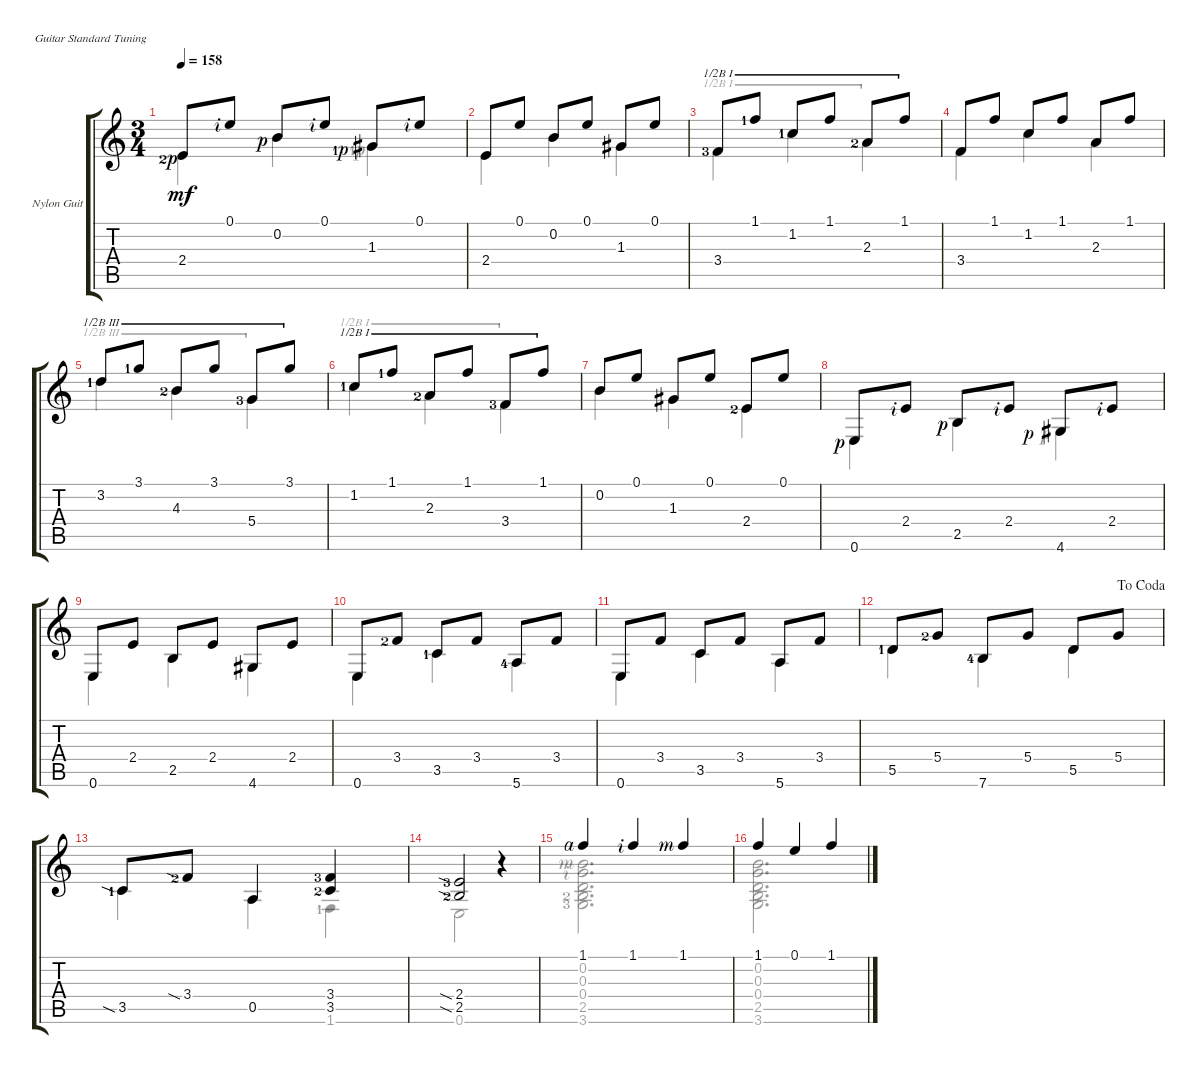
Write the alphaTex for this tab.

\defaultSystemsLayout 4
\bracketExtendMode groupsimilarinstruments
\firstSystemTrackNameOrientation horizontal
\otherSystemsTrackNameOrientation horizontal
\track ("Nylon Guitar" "Nylon Guit") {instrument acousticguitarsteel}
\staff {score tabs}
\tuning (E4 B3 G3 D3 A2 E2)
\voice
\ts (3 4)
\tempo 158
\clef g2
\ks c
2.4{lf 3 rf 1}.8{dy mf instrument acousticguitarsteel} 0.1{rf 2}.8 0.2{rf 1}.8 0.1{rf 2}.8 1.3{lf 2 rf 1}.8 0.1{rf 2}.8 |
2.4.8 0.1.8 0.2.8 0.1.8 1.3.8 0.1.8 |
3.4{lf 4}.8{barre (1 half)} 1.1{lf 2}.8{barre (1 half)} 1.2{lf 2}.8{barre (1 half)} 1.1.8{barre (1 half)} 2.3{lf 3}.8{barre (1 half)} 1.1.8{barre (1 half)} |
3.4.8 1.1.8 1.2.8 1.1.8 2.3.8 1.1.8 |
3.2{lf 2}.8{barre (3 half)} 3.1{lf 2}.8{barre (3 half)} 4.3{lf 3}.8{barre (3 half)} 3.1.8{barre (3 half)} 5.4{lf 4}.8{barre (3 half)} 3.1.8{barre (3 half)} |
1.2{lf 2}.8{barre (1 half)} 1.1{lf 2}.8{barre (1 half)} 2.3{lf 3}.8{barre (1 half)} 1.1.8{barre (1 half)} 3.4{lf 4}.8{barre (1 half)} 1.1.8{barre (1 half)} |
0.2.8 0.1.8 1.3.8 0.1.8 2.4{lf 3}.8 0.1.8 |
0.6{rf 1}.8 2.4{rf 2}.8 2.5{rf 1}.8 2.4{rf 2}.8 4.6{rf 1}.8 2.4{rf 2}.8 |
0.6.8 2.4.8 2.5.8 2.4.8 4.6.8 2.4.8 |
0.6.8 3.4{lf 3}.8 3.5{lf 2}.8 3.4.8 5.6{lf 5}.8 3.4.8 |
0.6.8 3.4.8 3.5.8 3.4.8 5.6.8 3.4.8 |
\jump dacoda
5.5{lf 2}.8 5.4{lf 3}.8 7.6{lf 5}.8 5.4.8 5.5.8 5.4.8 |
3.5{sia lf 2}.8 3.4{sia lf 3}.8 0.5.4 (3.5{lf 3} 3.4{lf 4}).4 |
(2.4{sia lf 4} 2.5{sia lf 3}).2 r.4 |
1.1{rf 4}.4 1.1{rf 2}.4 1.1{rf 3}.4 |
1.1.4 0.1.4 1.1.4
\voice
\clef g2
\ottava regular
\simile none
\ks c
2.4{lf 3 rf 1}.4{dy mf} 0.2{rf 1}.4 1.3{lf 2 rf 1}.4 |
2.4.4 0.2.4 1.3.4 |
3.4{lf 4}.4{barre (1 half)} 1.2{lf 2}.4{barre (1 half)} 2.3{lf 3}.4{barre (1 half)} |
3.4.4 1.2.4 2.3.4 |
3.2{lf 2}.4{barre (3 half)} 4.3{lf 3}.4{barre (3 half)} 5.4{lf 4}.4{barre (3 half)} |
1.2{lf 2}.4{barre (1 half)} 2.3{lf 3}.4{barre (1 half)} 3.4{lf 4}.4{barre (1 half)} |
0.2.4 1.3.4 2.4{lf 3}.4 |
0.6{rf 1}.4 2.5{rf 1}.4 4.6{rf 1}.4 |
0.6.4 2.5.4 4.6.4 |
0.6.4 3.5{lf 2}.4 5.6{lf 5}.4 |
0.6.4 3.5.4 5.6.4 |
5.5{lf 2}.4 7.6{lf 5}.4 5.5.4 |
3.5{sia lf 2}.4 0.5.4 1.6{lf 2}.4 |
0.6.2 r.4 |
(3.6{lf 4} 2.5{lf 3} 0.4 0.3{rf 2} 0.2{rf 3}).2{d} |
(0.2 0.3 0.4 2.5 3.6).2{d}
